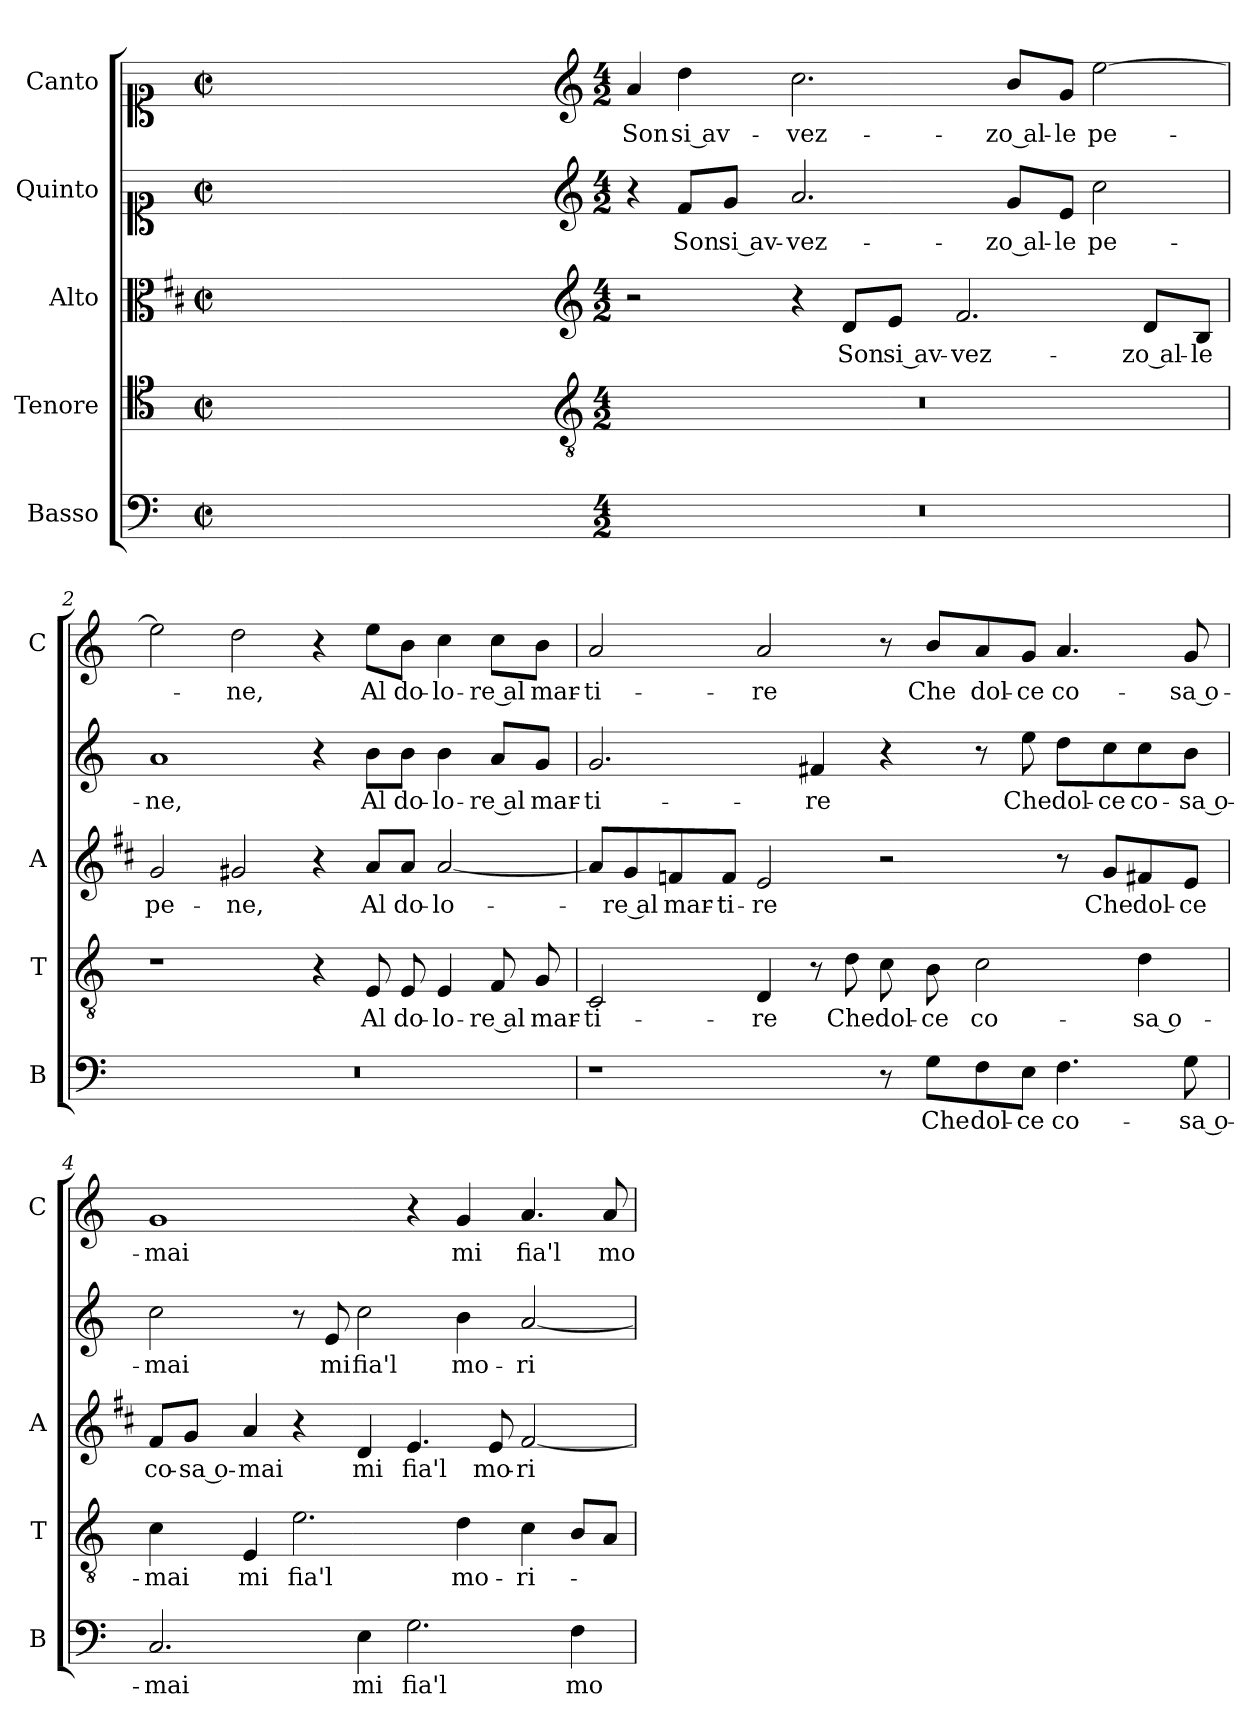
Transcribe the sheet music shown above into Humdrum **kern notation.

**kern	**text	**kern	**text	**kern	**text	**kern	**text	**kern	**text
*part5	*part5	*part4	*part4	*part3	*part3	*part2	*part2	*part1	*part1
*staff5	*staff5	*staff4	*staff4	*staff3	*staff3	*staff2	*staff2	*staff1	*staff1
*I"Basso	*	*I"Tenore	*	*I"Alto	*	*I"Quinto	*	*I"Canto	*
*I'B	*	*I'T	*	*I'A	*	*	*	*I'C	*
*clefF4	*	*clefC4	*	*clefC3	*	*clefC1	*	*clefC1	*
*	*	*	*	*ITrd1c2	*	*	*	*	*
*k[]	*	*k[]	*	*k[]	*	*k[]	*	*k[]	*
*C:	*	*C:	*	*C:	*	*C:	*	*C:	*
*M2/2	*	*M2/2	*	*M2/2	*	*M2/2	*	*M2/2	*
*met(c|)	*	*met(c|)	*	*met(c|)	*	*met(c|)	*	*met(c|)	*
=	=	=	=	=	=	=	=	=	=
1ryy	.	1ryy	.	1ryy	.	1ryy	.	1ryy	.
=1X-	=1X-	=1X-	=1X-	=1X-	=1X-	=1X-	=1X-	=1X-	=1X-
4ryy	.	4ryy	.	4ryy	.	4ryy	.	4ryy	.
4ryy	.	4ryy	.	4ryy	.	4ryy	.	4ryy	.
4ryy	.	4ryy	.	4ryy	.	4ryy	.	4ryy	.
4ryy	.	4ryy	.	4ryy	.	4ryy	.	4ryy	.
=1-	=1-	=1-	=1-	=1-	=1-	=1-	=1-	=1-	=1-
*	*	*clefGv2	*	*clefG2	*	*clefG2	*	*clefG2	*
*M4/2	*	*M4/2	*	*M4/2	*	*M4/2	*	*M4/2	*
!	!	!	!	!	!	!	!	!	!LO:LY:b
0r	.	0r	.	2r	.	4r	.	4a/	Son
!	!	!	!	!	!	!	!LO:LY:b	!	!LO:LY:b
.	.	.	.	.	.	8f/L	Son	4dd\	si av-
!	!	!	!	!	!	!	!LO:LY:b	!	!
.	.	.	.	.	.	8g/J	si av-	.	.
!	!	!	!	!	!	!	!LO:LY:b	!	!LO:LY:b
.	.	.	.	4r	.	2.a/	-vez-	2.cc\	-vez-
!	!	!	!	!	!LO:LY:b	!	!	!	!
.	.	.	.	8c/L	Son	.	.	.	.
!	!	!	!	!	!LO:LY:b	!	!	!	!
.	.	.	.	8d/J	si av-	.	.	.	.
!	!	!	!	!	!LO:LY:b	!	!	!	!
.	.	.	.	2.e/	-vez-	.	.	.	.
!	!	!	!	!	!	!	!LO:LY:b	!	!LO:LY:b
.	.	.	.	.	.	8g/L	-zo al-	8b/L	-zo al-
!	!	!	!	!	!	!	!LO:LY:b	!	!LO:LY:b
.	.	.	.	.	.	8e/J	-le	8g/J	-le
!	!	!	!	!	!	!	!LO:LY:b	!	!LO:LY:b
.	.	.	.	.	.	2cc\	pe-	[2ee\	pe-
!	!	!	!	!	!LO:LY:b	!	!	!	!
.	.	.	.	8c/L	-zo al-	.	.	.	.
!	!	!	!	!	!LO:LY:b	!	!	!	!
.	.	.	.	8A/J	-le	.	.	.	.
=2	=2	=2	=2	=2	=2	=2	=2	=2	=2
!	!	!	!	!	!LO:LY:b	!	!LO:LY:b	!	!
0r	.	1r	.	2f/	pe-	1a	-ne,	2ee\]	.
!	!	!	!	!	!LO:LY:b	!	!	!	!LO:LY:b
.	.	.	.	2f#X/	-ne,	.	.	2dd\	-ne,
.	.	4r	.	4r	.	4r	.	4r	.
!	!	!	!LO:LY:b	!	!LO:LY:b	!	!LO:LY:b	!	!LO:LY:b
.	.	8E/	Al	8g/L	Al	8b\L	Al	8ee\L	Al
!	!	!	!LO:LY:b	!	!LO:LY:b	!	!LO:LY:b	!	!LO:LY:b
.	.	8E/	do-	8g/J	do-	8b\J	do-	8b\J	do-
!	!	!	!LO:LY:b	!	!LO:LY:b	!	!LO:LY:b	!	!LO:LY:b
.	.	4E/	-lo-	[2g/	-lo-	4b\	-lo-	4cc\	-lo-
!	!	!	!LO:LY:b	!	!	!	!LO:LY:b	!	!LO:LY:b
.	.	8F/	-re al	.	.	8a/L	-re al	8cc\L	-re al
!	!	!	!LO:LY:b	!	!	!	!LO:LY:b	!	!LO:LY:b
.	.	8G/	mar-	.	.	8g/J	mar-	8b\J	mar-
!!LO:LB:g=z
=3	=3	=3	=3	=3	=3	=3	=3	=3	=3
!	!	!	!LO:LY:b	!	!	!	!LO:LY:b	!	!LO:LY:b
1r	.	2C/	-ti-	8g/L]	.	2.g/	-ti-	2a/	-ti-
!	!	!	!	!	!LO:LY:b	!	!	!	!
.	.	.	.	8f/	-re al	.	.	.	.
!	!	!	!	!	!LO:LY:b	!	!	!	!
.	.	.	.	8e-X/	mar-	.	.	.	.
!	!	!	!	!	!LO:LY:b	!	!	!	!
.	.	.	.	8e-/J	-ti-	.	.	.	.
!	!	!	!LO:LY:b	!	!LO:LY:b	!	!	!	!LO:LY:b
.	.	4D/	-re	2d/	-re	.	.	2a/	-re
!	!	!	!	!	!	!	!LO:LY:b	!	!
.	.	8r	.	.	.	4f#X/	-re	.	.
!	!	!	!LO:LY:b	!	!	!	!	!	!
.	.	8d\	Che	.	.	.	.	.	.
!	!	!	!LO:LY:b	!	!	!	!	!	!
8r	.	8c\	dol-	2r	.	4r	.	8r	.
!	!LO:LY:b	!	!LO:LY:b	!	!	!	!	!	!LO:LY:b
8G\L	Che	8B\	-ce	.	.	.	.	8b/L	Che
!	!LO:LY:b	!	!LO:LY:b	!	!	!	!	!	!LO:LY:b
8F\	dol-	2c\	co-	.	.	8r	.	8a/	dol-
!	!LO:LY:b	!	!	!	!	!	!LO:LY:b	!	!LO:LY:b
8E\J	-ce	.	.	.	.	8ee\	Che	8g/J	-ce
!	!LO:LY:b	!	!	!	!	!	!LO:LY:b	!	!LO:LY:b
4.F\	co-	.	.	8r	.	8dd\L	dol-	4.a/	co-
!	!	!	!	!	!LO:LY:b	!	!LO:LY:b	!	!
.	.	.	.	8f/L	Che	8cc\	-ce	.	.
!	!	!	!LO:LY:b	!	!LO:LY:b	!	!LO:LY:b	!	!
.	.	4d\	-sa o-	8en/	dol-	8cc\	co-	.	.
!	!LO:LY:b	!	!	!	!LO:LY:b	!	!LO:LY:b	!	!LO:LY:b
8G\	-sa o-	.	.	8d/J	-ce	8b\J	-sa o-	8g/	-sa o-
=4	=4	=4	=4	=4	=4	=4	=4	=4	=4
!	!LO:LY:b	!	!LO:LY:b	!	!LO:LY:b	!	!LO:LY:b	!	!LO:LY:b
2.C/	-mai	4c\	-mai	8e/L	co-	2cc\	-mai	1g	-mai
!	!	!	!	!	!LO:LY:b	!	!	!	!
.	.	.	.	8f/J	-sa o-	.	.	.	.
!	!	!	!LO:LY:b	!	!LO:LY:b	!	!	!	!
.	.	4E/	mi	4g/	-mai	.	.	.	.
!	!	!	!LO:LY:b	!	!	!	!	!	!
.	.	2.e\	fia'l	4r	.	8r	.	.	.
!	!	!	!	!	!	!	!LO:LY:b	!	!
.	.	.	.	.	.	8e/	mi	.	.
!	!LO:LY:b	!	!	!	!LO:LY:b	!	!LO:LY:b	!	!
4E\	mi	.	.	4c/	mi	2cc\	fia'l	.	.
!	!LO:LY:b	!	!	!	!LO:LY:b	!	!	!	!
2.G\	fia'l	.	.	4.d/	fia'l	.	.	4r	.
!	!	!	!LO:LY:b	!	!	!	!LO:LY:b	!	!LO:LY:b
.	.	4d\	mo-	.	.	4b\	mo-	4g/	mi
!	!	!	!	!	!LO:LY:b	!	!	!	!
.	.	.	.	8d/	mo-	.	.	.	.
!	!	!	!LO:LY:b	!	!LO:LY:b	!	!LO:LY:b	!	!LO:LY:b
.	.	4c\	-ri-	[2e/	-ri-	[2a/	-ri-	4.a/	fia'l
!	!LO:LY:b	!	!	!	!	!	!	!	!
4F\	mo-	8B/L	.	.	.	.	.	.	.
!	!	!	!	!	!	!	!	!	!LO:LY:b
.	.	8A/J	.	.	.	.	.	8a/	mo-
=	=	=	=	=	=	=	=	=	=
*-	*-	*-	*-	*-	*-	*-	*-	*-	*-
